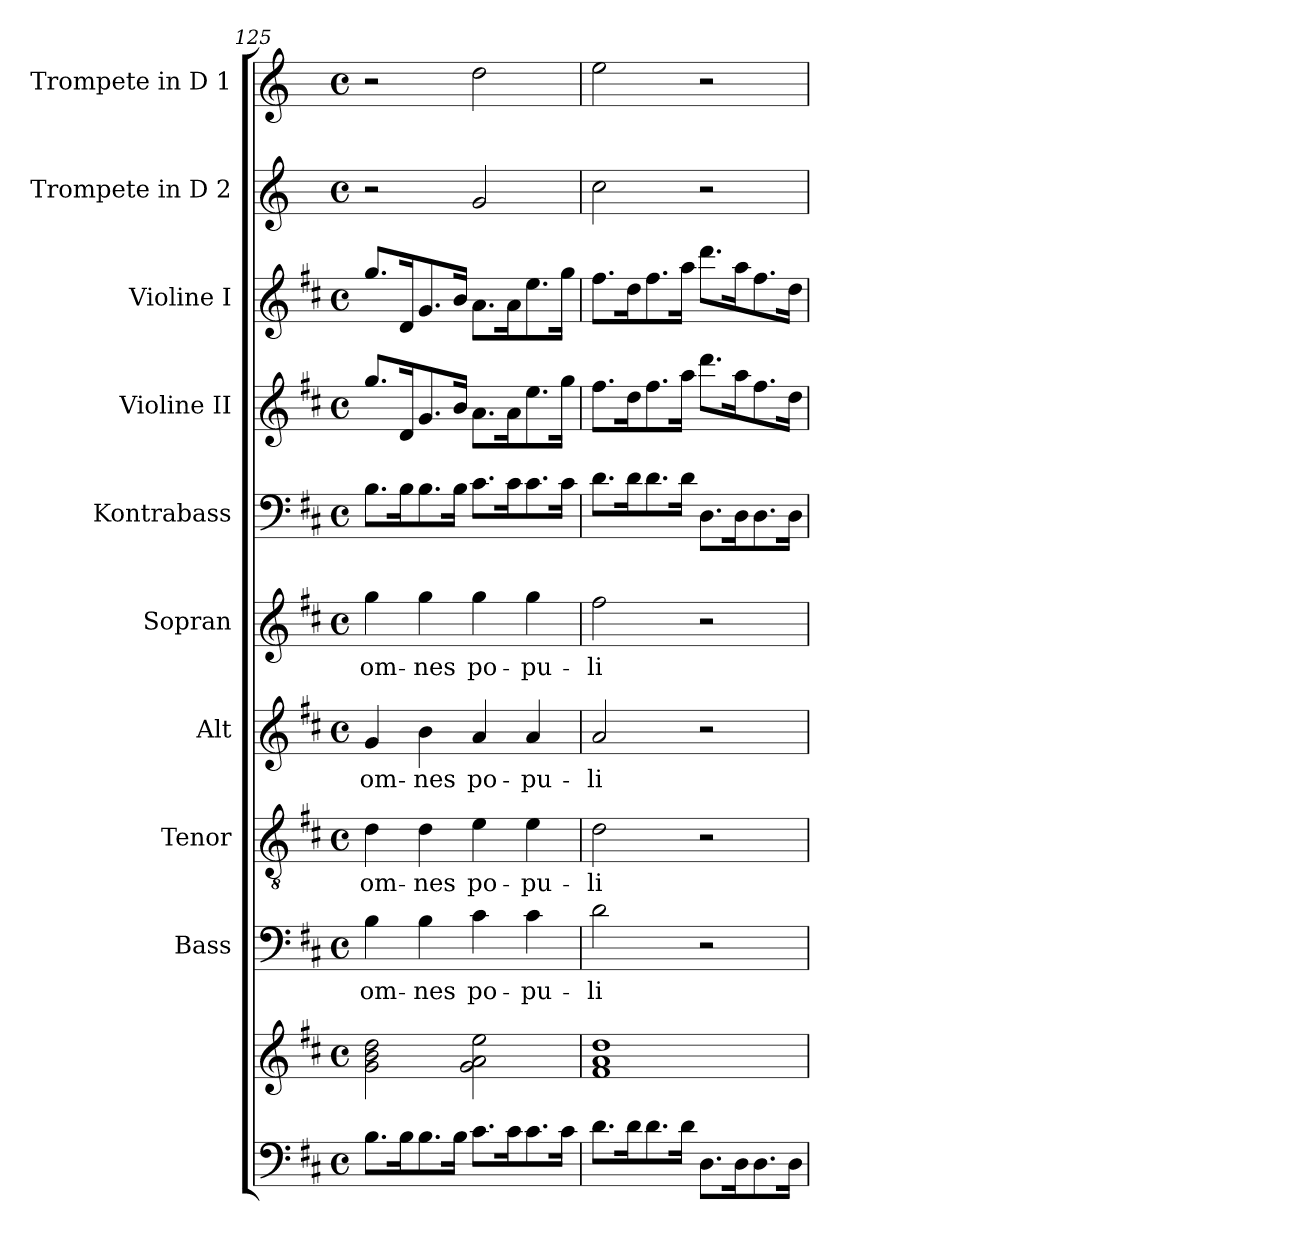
**kern	**kern	**kern	**text	**kern	**text	**kern	**text	**kern	**text	**kern	**kern	**kern	**kern	**kern
*part10	*part10	*part9	*part9	*part8	*part8	*part7	*part7	*part6	*part6	*part5	*part4	*part3	*part2	*part1
*staff11	*staff10	*staff9	*staff9	*staff8	*staff8	*staff7	*staff7	*staff6	*staff6	*staff5	*staff4	*staff3	*staff2	*staff1
*	*	*I"Bass	*	*I"Tenor	*	*I"Alt	*	*I"Sopran	*	*I"Kontrabass	*I"Violine II	*I"Violine I	*I"Trompete in D 2	*I"Trompete in D 1
*	*	*I'B.	*	*I'T.	*	*I'A.	*	*I'S.	*	*I'Kb.	*I'Vl. II	*I'Vl. I	*I'Trp. D 2	*I'Trp. D 1
*clefF4	*clefG2	*clefF4	*	*clefGv2	*	*clefG2	*	*clefG2	*	*clefF4	*clefG2	*clefG2	*clefG2	*clefG2
*	*	*	*	*	*	*	*	*	*	*ITrd7c12	*	*	*ITrd-1c-2	*ITrd-1c-2
*k[f#c#]	*k[f#c#]	*k[f#c#]	*	*k[f#c#]	*	*k[f#c#]	*	*k[f#c#]	*	*k[f#c#]	*k[f#c#]	*k[f#c#]	*k[f#c#]	*k[f#c#]
*D:	*D:	*D:	*	*D:	*	*D:	*	*D:	*	*D:	*D:	*D:	*D:	*D:
*M4/4	*M4/4	*M4/4	*	*M4/4	*	*M4/4	*	*M4/4	*	*M4/4	*M4/4	*M4/4	*M4/4	*M4/4
*met(c)	*met(c)	*met(c)	*	*met(c)	*	*met(c)	*	*met(c)	*	*met(c)	*met(c)	*met(c)	*met(c)	*met(c)
=125	=125	=125	=125	=125	=125	=125	=125	=125	=125	=125	=125	=125	=125	=125
!	!	!	!LO:LY:b	!	!LO:LY:b	!	!LO:LY:b	!	!LO:LY:b	!	!	!	!	!
8.B\L	2g\ 2b\ 2dd\	4B\	om-	4d\	om-	4g/	om-	4gg\	om-	8.BB\L	8.gg/L	8.gg/L	2r	2r
16B\k	.	.	.	.	.	.	.	.	.	16BB\k	16d/k	16d/k	.	.
!	!	!	!LO:LY:b	!	!LO:LY:b	!	!LO:LY:b	!	!LO:LY:b	!	!	!	!	!
8.B\	.	4B\	-nes	4d\	-nes	4b\	-nes	4gg\	-nes	8.BB\	8.g/	8.g/	.	.
16B\Jk	.	.	.	.	.	.	.	.	.	16BB\Jk	16b/Jk	16b/Jk	.	.
!	!	!	!LO:LY:b	!	!LO:LY:b	!	!LO:LY:b	!	!LO:LY:b	!	!	!	!	!
8.c#\L	2g\ 2a\ 2ee\	4c#\	po-	4e\	po-	4a/	po-	4gg\	po-	8.C#\L	8.a\L	8.a\L	2a/	2ee\
16c#\k	.	.	.	.	.	.	.	.	.	16C#\k	16a\k	16a\k	.	.
!	!	!	!LO:LY:b	!	!LO:LY:b	!	!LO:LY:b	!	!LO:LY:b	!	!	!	!	!
8.c#\	.	4c#\	-pu-	4e\	-pu-	4a/	-pu-	4gg\	-pu-	8.C#\	8.ee\	8.ee\	.	.
16c#\Jk	.	.	.	.	.	.	.	.	.	16C#\Jk	16gg\Jk	16gg\Jk	.	.
=126	=126	=126	=126	=126	=126	=126	=126	=126	=126	=126	=126	=126	=126	=126
!	!	!	!LO:LY:b	!	!LO:LY:b	!	!LO:LY:b	!	!LO:LY:b	!	!	!	!	!
8.d\L	1f# 1a 1dd	2d\	-li	2d\	-li	2a/	-li	2ff#\	-li	8.D\L	8.ff#\L	8.ff#\L	2dd\	2ff#\
16d\k	.	.	.	.	.	.	.	.	.	16D\k	16dd\k	16dd\k	.	.
8.d\	.	.	.	.	.	.	.	.	.	8.D\	8.ff#\	8.ff#\	.	.
16d\Jk	.	.	.	.	.	.	.	.	.	16D\Jk	16aa\Jk	16aa\Jk	.	.
8.D\L	.	2r	.	2r	.	2r	.	2r	.	8.DD\L	8.ddd\L	8.ddd\L	2r	2r
16D\k	.	.	.	.	.	.	.	.	.	16DD\k	16aa\k	16aa\k	.	.
8.D\	.	.	.	.	.	.	.	.	.	8.DD\	8.ff#\	8.ff#\	.	.
16D\Jk	.	.	.	.	.	.	.	.	.	16DD\Jk	16dd\Jk	16dd\Jk	.	.
=	=	=	=	=	=	=	=	=	=	=	=	=	=	=
*-	*-	*-	*-	*-	*-	*-	*-	*-	*-	*-	*-	*-	*-	*-
